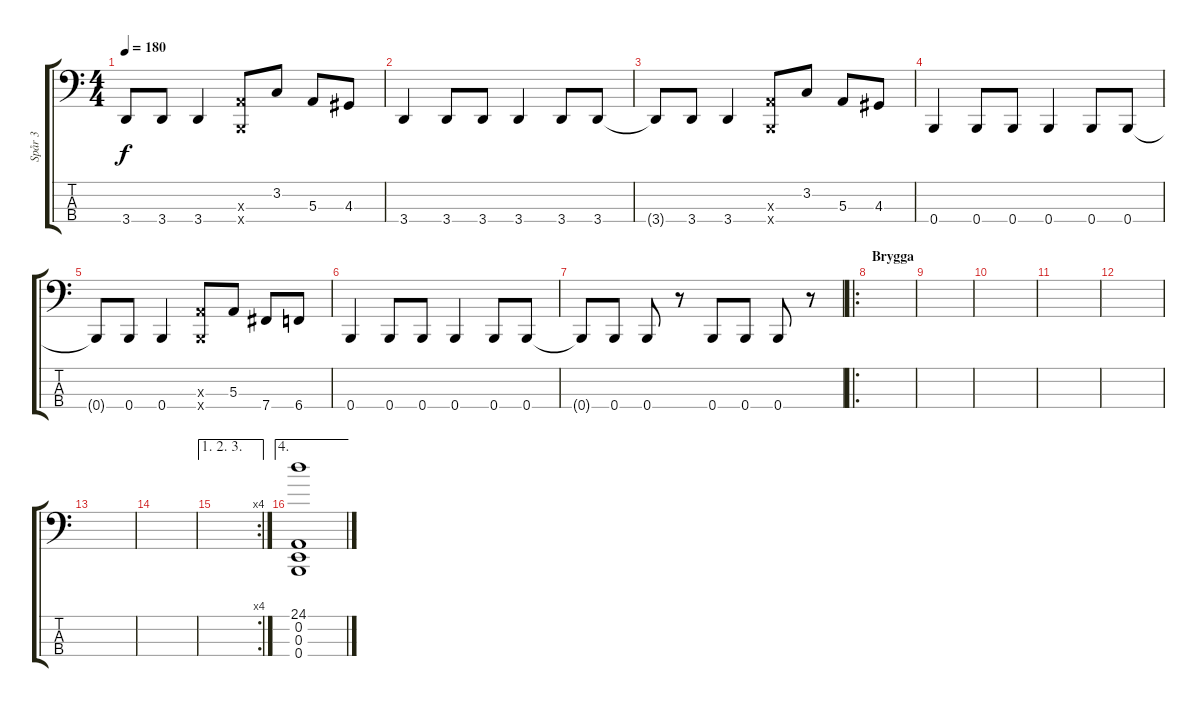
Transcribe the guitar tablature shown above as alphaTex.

\track ("Spår 3" "Spår 3") {instrument electricbassfinger}
\staff {score tabs}
\tuning (D2 A1 E1 B0) {hide}
\ts (4 4)
\tempo 180
\clef f4
\ks c
3.4{t}.8{dy f} 3.4.8 3.4.4 (5.3{x} 0.4{x}).8 3.2.8 5.3.8 4.3.8 |
3.4.4 3.4.8 3.4.8 3.4.4 3.4.8 3.4.8 |
3.4{t}.8 3.4.8 3.4.4 (5.3{x} 0.4{x}).8 3.2.8 5.3.8 4.3.8 |
0.4.4 0.4.8 0.4.8 0.4.4 0.4.8 0.4.8 |
0.4{t}.8 0.4.8 0.4.4 (5.3{x} 0.4{x}).8 5.3.8 7.4.8 6.4.8 |
0.4.4 0.4.8 0.4.8 0.4.4 0.4.8 0.4.8 |
0.4{t}.8 0.4.8 0.4.8 r.8 0.4.8 0.4.8 0.4.8 r.8 |
\ro
\section ("" "Brygga")
|
|
|
|
|
|
|
\ae (1 2 3)
\rc 4
|
\ae 4
(24.1 0.2 0.3 0.4).1{volume 16}
